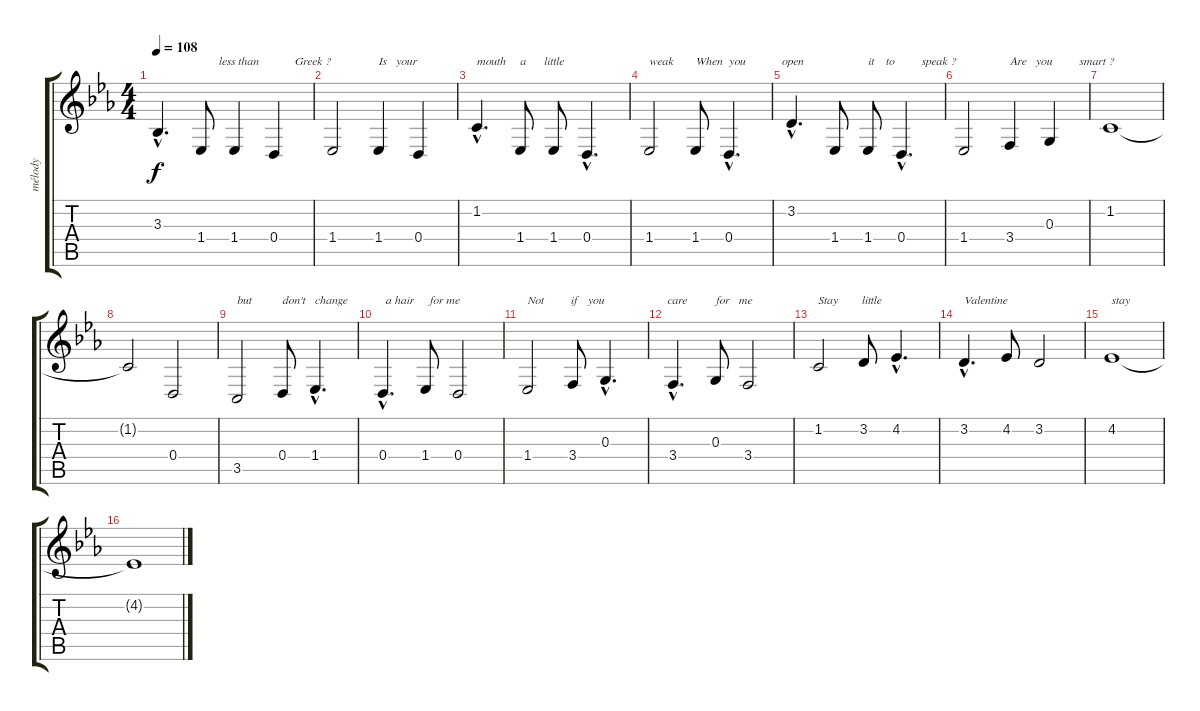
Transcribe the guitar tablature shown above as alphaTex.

\track ("mélody" "mélody") {instrument acousticgrandpiano}
\staff {score tabs}
\tuning (E4 B3 G3 D3 A2 E2) {hide}
\ts (4 4)
\tempo 108
\clef g2
\ks eb
3.3{hac}.4{d dy f} 1.4.8{txt "      less than            Greek ? "} 1.4.4 0.4.4 |
1.4.2 1.4.4{txt "Is   your"} 0.4.4 |
1.2{hac}.4{d txt "mouth "} 1.4.8{txt "a      little "} 1.4.8 0.4{hac}.4{d} |
1.4.2{txt "weak "} 1.4.8{txt "When  you            open"} 0.4{hac}.4{d} |
3.2{hac}.4{d} 1.4.8 1.4.8{txt "it    to         speak ?"} 0.4{hac}.4{d} |
1.4.2 3.4.4{txt "Are   you         smart ?"} 0.3.4 |
1.2.1 |
1.2{t}.2 0.4.2 |
3.5.2{txt "but"} 0.4.8{txt "don't"} 1.4{hac}.4{d txt "change"} |
0.4{hac}.4{d txt " a hair     for me "} 1.4.8 0.4.2 |
1.4.2{txt "Not         if   you                     care"} 3.4.8 0.3{hac}.4{d} |
3.4{hac}.4{d} 0.3.8{txt "for   me "} 3.4.2 |
1.2.2{txt "Stay        little"} 3.2.8 4.2{hac}.4{d} |
3.2{hac}.4{d txt "Valentine"} 4.2.8 3.2.2 |
4.2.1{txt "stay  "} |
4.2{t}.1
